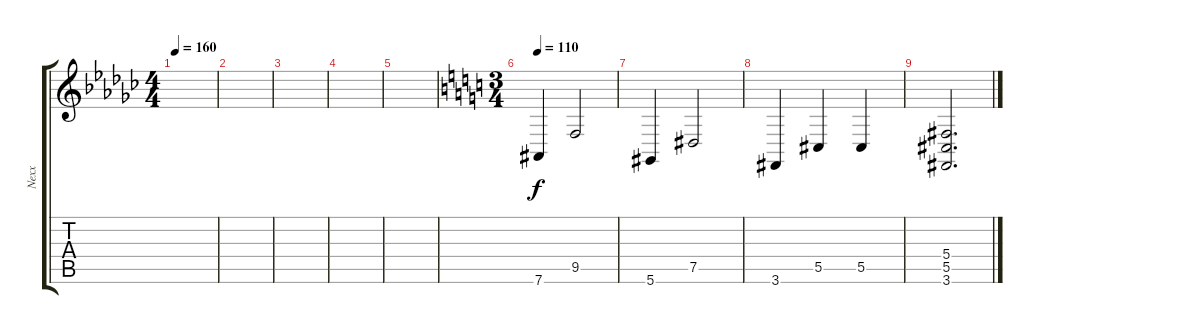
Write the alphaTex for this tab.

\track ("Nexx" "Nexx") {instrument acousticgrandpiano}
\staff {score tabs}
\tuning (Eb4 Bb3 Gb3 Db3 Ab2 Eb2) {hide}
\ts (4 4)
\tempo 160
\clef g2
\ks ebminor
|
|
|
|
|
\ts (3 4)
\tempo 110
\ks c
7.6.4 9.5.2 |
5.6.4 7.5.2 |
3.6.4 5.5.4 5.5.4 |
(5.4 5.5 3.6).2{d}
